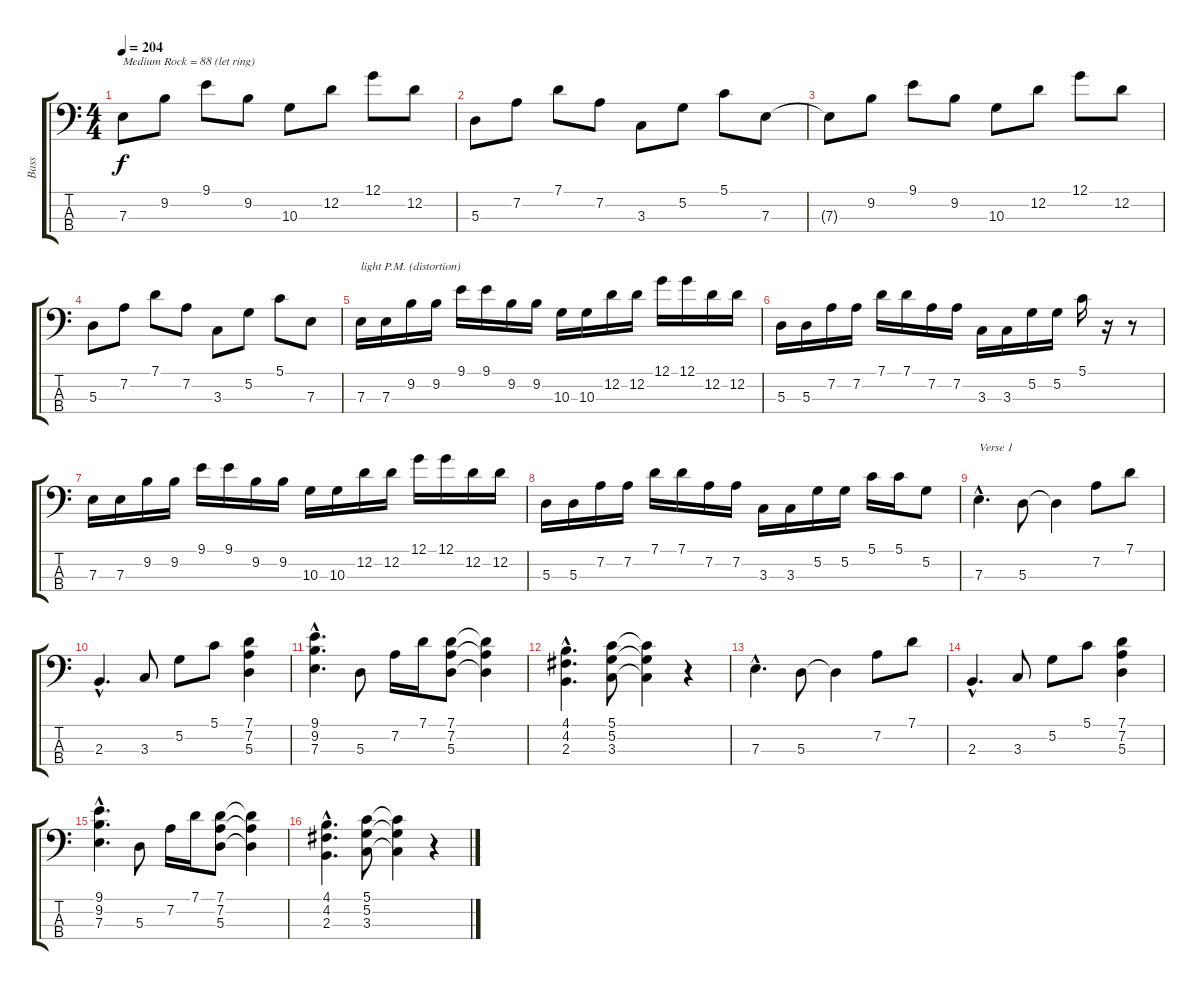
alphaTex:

\track ("Bass" "Bass") {instrument electricbasspick}
\staff {score tabs}
\tuning (G2 D2 A1 E1) {hide}
\ts (4 4)
\tempo 204
\clef f4
\ks c
7.3.8{txt "Medium Rock = 88 (let ring)" dy f instrument electricbasspick} 9.2.8 9.1.8 9.2.8 10.3.8 12.2.8 12.1.8 12.2.8 |
5.3.8 7.2.8 7.1.8 7.2.8 3.3.8 5.2.8 5.1.8 7.3.8 |
7.3{t}.8 9.2.8 9.1.8 9.2.8 10.3.8 12.2.8 12.1.8 12.2.8 |
5.3.8 7.2.8 7.1.8 7.2.8 3.3.8 5.2.8 5.1.8 7.3.8 |
7.3.16{txt "light P.M. (distortion)"} 7.3.16 9.2.16 9.2.16 9.1.16 9.1.16 9.2.16 9.2.16 10.3.16 10.3.16 12.2.16 12.2.16 12.1.16 12.1.16 12.2.16 12.2.16 |
5.3.16 5.3.16 7.2.16 7.2.16 7.1.16 7.1.16 7.2.16 7.2.16 3.3.16 3.3.16 5.2.16 5.2.16 5.1.16 r.16 r.8 |
7.3.16 7.3.16 9.2.16 9.2.16 9.1.16 9.1.16 9.2.16 9.2.16 10.3.16 10.3.16 12.2.16 12.2.16 12.1.16 12.1.16 12.2.16 12.2.16 |
5.3.16 5.3.16 7.2.16 7.2.16 7.1.16 7.1.16 7.2.16 7.2.16 3.3.16 3.3.16 5.2.16 5.2.16 5.1.16 5.1.16 5.2.8 |
7.3{hac}.4{d txt "Verse 1"} 5.3.8 5.3{t}.4 7.2.8 7.1.8 |
2.3{hac}.4{d} 3.3.8 5.2.8 5.1.8 (7.1 7.2 5.3).4 |
(9.1{hac} 9.2{hac} 7.3{hac}).4{d} 5.3.8 7.2.16 7.1.16 (7.1 7.2 5.3).8 (7.1{t} 7.2{t} 5.3{t}).4 |
(4.1{hac} 4.2{hac} 2.3{hac}).4{d} (5.1 5.2 3.3).8 (5.1{t} 5.2{t} 3.3{t}).4 r.4 |
7.3{hac}.4{d} 5.3.8 5.3{t}.4 7.2.8 7.1.8 |
2.3{hac}.4{d} 3.3.8 5.2.8 5.1.8 (7.1 7.2 5.3).4 |
(9.1{hac} 9.2{hac} 7.3{hac}).4{d} 5.3.8 7.2.16 7.1.16 (7.1 7.2 5.3).8 (7.1{t} 7.2{t} 5.3{t}).4 |
(4.1{hac} 4.2{hac} 2.3{hac}).4{d} (5.1 5.2 3.3).8 (5.1{t} 5.2{t} 3.3{t}).4 r.4
